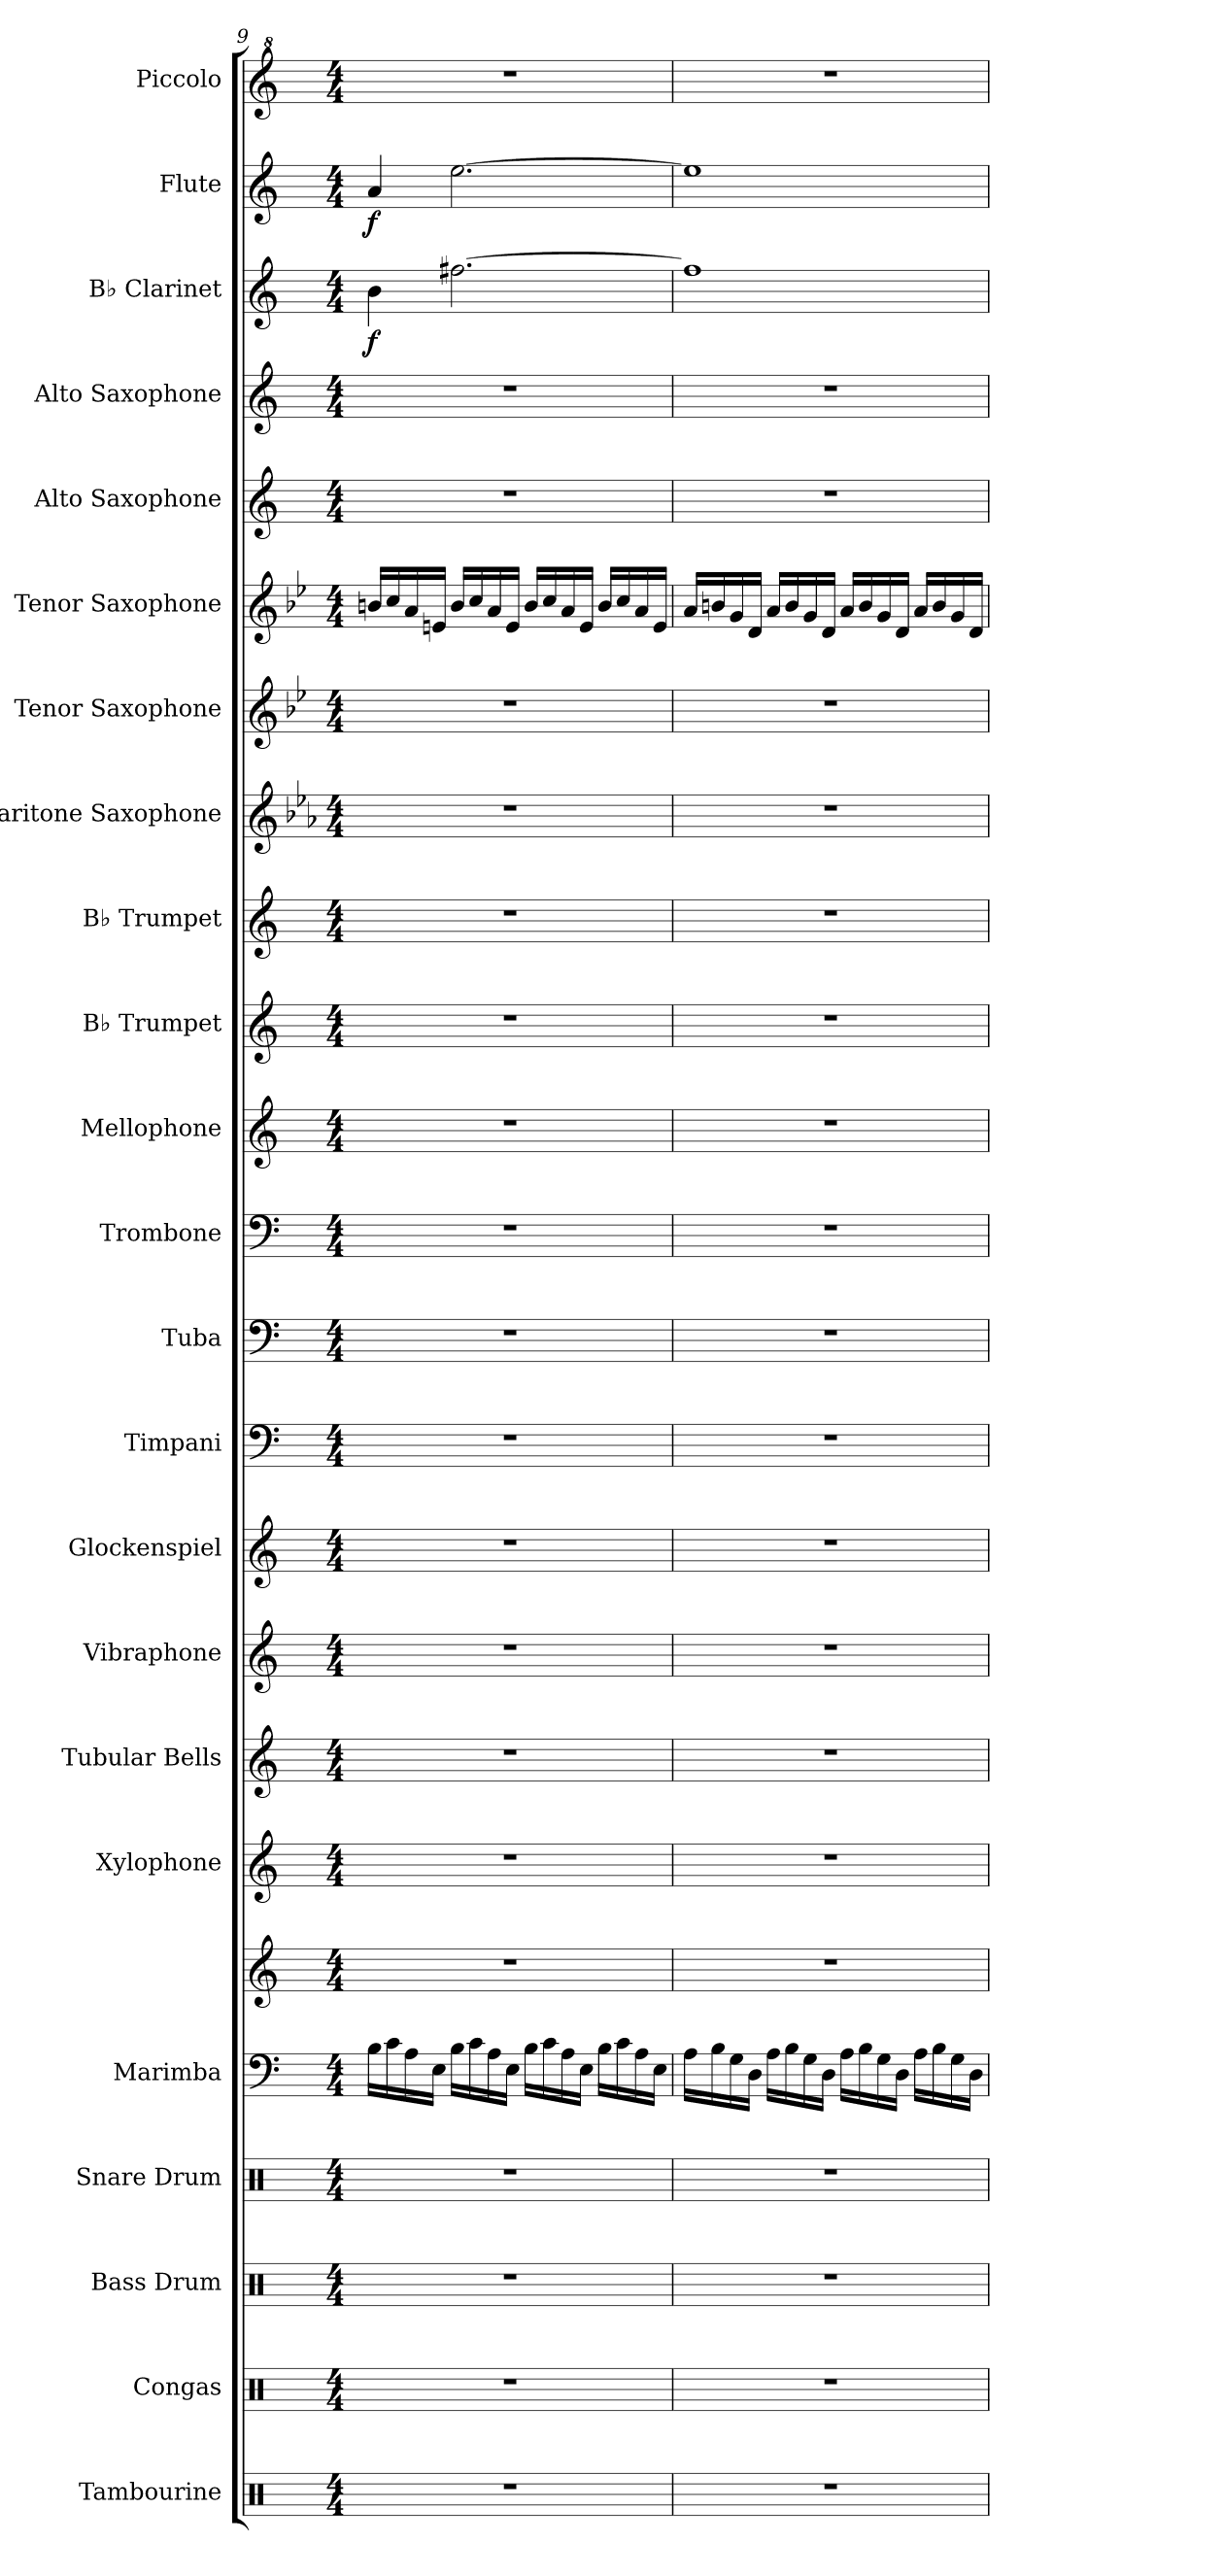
**kern	**kern	**kern	**kern	**kern	**kern	**kern	**kern	**kern	**kern	**kern	**kern	**kern	**kern	**kern	**kern	**kern	**kern	**kern	**kern	**kern	**kern	**dynam	**kern	**dynam	**kern
*part23	*part22	*part21	*part20	*part19	*part19	*part18	*part17	*part16	*part15	*part14	*part13	*part12	*part11	*part10	*part9	*part8	*part7	*part6	*part5	*part4	*part3	*part3	*part2	*part2	*part1
*staff24	*staff23	*staff22	*staff21	*staff20	*staff19	*staff18	*staff17	*staff16	*staff15	*staff14	*staff13	*staff12	*staff11	*staff10	*staff9	*staff8	*staff7	*staff6	*staff5	*staff4	*staff3	*staff3	*staff2	*staff2	*staff1
*I"Tambourine	*I"Congas	*I"Bass Drum	*I"Snare Drum	*I"Marimba	*	*I"Xylophone	*I"Tubular Bells	*I"Vibraphone	*I"Glockenspiel	*I"Timpani	*I"Tuba	*I"Trombone	*I"Mellophone	*I"B♭ Trumpet	*I"B♭ Trumpet	*I"Baritone Saxophone	*I"Tenor Saxophone	*I"Tenor Saxophone	*I"Alto Saxophone	*I"Alto Saxophone	*I"B♭ Clarinet	*	*I"Flute	*	*I"Piccolo
*I'Tamb.	*I'Co.	*I'B. Dr.	*I'Sn. Dr.	*I'Mrm.	*	*I'Xyl.	*I'Tu. Be.	*I'Vib.	*I'Glk.	*I'Timp.	*I'Tba.	*I'Tbn.	*I'Mph.	*I'B♭ Tpt.	*I'B♭ Tpt.	*I'Bar. Sax.	*I'T. Sax.	*I'T. Sax.	*I'A. Sax.	*I'A. Sax.	*I'B♭ Cl.	*	*I'Fl.	*	*I'Picc.
!!LO:PB:g=z
*clefX	*clefX	*clefX	*clefX	*clefF4	*clefG2	*clefG2	*clefG2	*clefG2	*clefG2	*clefF4	*clefF4	*clefF4	*clefG2	*clefG2	*clefG2	*clefG2	*clefG2	*clefG2	*clefG2	*clefG2	*clefG2	*	*clefG2	*	*clefG^2
*	*	*	*	*	*	*ITrd-7c-12	*	*	*ITrd-14c-24	*	*	*	*ITrd4c7	*ITrd1c2	*ITrd1c2	*ITrd12c21	*ITrd8c14	*ITrd8c14	*ITrd5c9	*ITrd5c9	*ITrd1c2	*	*	*	*ITrd-7c-12
*k[]	*k[]	*k[]	*k[]	*k[]	*k[]	*k[]	*k[]	*k[]	*k[]	*k[]	*k[]	*k[]	*k[b-]	*k[b-e-]	*k[b-e-]	*k[b-e-a-]	*k[b-e-]	*k[b-e-]	*k[b-e-a-]	*k[b-e-a-]	*k[b-e-]	*	*k[]	*	*k[]
*M4/4	*M4/4	*M4/4	*M4/4	*M4/4	*M4/4	*M4/4	*M4/4	*M4/4	*M4/4	*M4/4	*M4/4	*M4/4	*M4/4	*M4/4	*M4/4	*M4/4	*M4/4	*M4/4	*M4/4	*M4/4	*M4/4	*	*M4/4	*	*M4/4
=9	=9	=9	=9	=9	=9	=9	=9	=9	=9	=9	=9	=9	=9	=9	=9	=9	=9	=9	=9	=9	=9	=9	=9	=9	=9
!	!	!	!	!	!	!	!	!	!	!	!	!	!	!	!	!	!	!	!	!	!	!LO:DY:b	!	!LO:DY:b	!
1r	1r	1r	1r	16B\LL	1r	1r	1r	1r	1r	1r	1r	1r	1r	1r	1r	1r	1r	16Bn/LL	1r	1r	4a\	f	4a/	f	1r
.	.	.	.	16c\	.	.	.	.	.	.	.	.	.	.	.	.	.	16c/	.	.	.	.	.	.	.
.	.	.	.	16A\	.	.	.	.	.	.	.	.	.	.	.	.	.	16A/	.	.	.	.	.	.	.
.	.	.	.	16E\JJ	.	.	.	.	.	.	.	.	.	.	.	.	.	16En/JJ	.	.	.	.	.	.	.
.	.	.	.	16B\LL	.	.	.	.	.	.	.	.	.	.	.	.	.	16B/LL	.	.	[2.een\	.	[2.ee\	.	.
.	.	.	.	16c\	.	.	.	.	.	.	.	.	.	.	.	.	.	16c/	.	.	.	.	.	.	.
.	.	.	.	16A\	.	.	.	.	.	.	.	.	.	.	.	.	.	16A/	.	.	.	.	.	.	.
.	.	.	.	16E\JJ	.	.	.	.	.	.	.	.	.	.	.	.	.	16E/JJ	.	.	.	.	.	.	.
.	.	.	.	16B\LL	.	.	.	.	.	.	.	.	.	.	.	.	.	16B/LL	.	.	.	.	.	.	.
.	.	.	.	16c\	.	.	.	.	.	.	.	.	.	.	.	.	.	16c/	.	.	.	.	.	.	.
.	.	.	.	16A\	.	.	.	.	.	.	.	.	.	.	.	.	.	16A/	.	.	.	.	.	.	.
.	.	.	.	16E\JJ	.	.	.	.	.	.	.	.	.	.	.	.	.	16E/JJ	.	.	.	.	.	.	.
.	.	.	.	16B\LL	.	.	.	.	.	.	.	.	.	.	.	.	.	16B/LL	.	.	.	.	.	.	.
.	.	.	.	16c\	.	.	.	.	.	.	.	.	.	.	.	.	.	16c/	.	.	.	.	.	.	.
.	.	.	.	16A\	.	.	.	.	.	.	.	.	.	.	.	.	.	16A/	.	.	.	.	.	.	.
.	.	.	.	16E\JJ	.	.	.	.	.	.	.	.	.	.	.	.	.	16E/JJ	.	.	.	.	.	.	.
=10	=10	=10	=10	=10	=10	=10	=10	=10	=10	=10	=10	=10	=10	=10	=10	=10	=10	=10	=10	=10	=10	=10	=10	=10	=10
1r	1r	1r	1r	16A\LL	1r	1r	1r	1r	1r	1r	1r	1r	1r	1r	1r	1r	1r	16A/LL	1r	1r	1ee]	.	1ee]	.	1r
.	.	.	.	16B\	.	.	.	.	.	.	.	.	.	.	.	.	.	16Bn/	.	.	.	.	.	.	.
.	.	.	.	16G\	.	.	.	.	.	.	.	.	.	.	.	.	.	16G/	.	.	.	.	.	.	.
.	.	.	.	16D\JJ	.	.	.	.	.	.	.	.	.	.	.	.	.	16D/JJ	.	.	.	.	.	.	.
.	.	.	.	16A\LL	.	.	.	.	.	.	.	.	.	.	.	.	.	16A/LL	.	.	.	.	.	.	.
.	.	.	.	16B\	.	.	.	.	.	.	.	.	.	.	.	.	.	16B/	.	.	.	.	.	.	.
.	.	.	.	16G\	.	.	.	.	.	.	.	.	.	.	.	.	.	16G/	.	.	.	.	.	.	.
.	.	.	.	16D\JJ	.	.	.	.	.	.	.	.	.	.	.	.	.	16D/JJ	.	.	.	.	.	.	.
.	.	.	.	16A\LL	.	.	.	.	.	.	.	.	.	.	.	.	.	16A/LL	.	.	.	.	.	.	.
.	.	.	.	16B\	.	.	.	.	.	.	.	.	.	.	.	.	.	16B/	.	.	.	.	.	.	.
.	.	.	.	16G\	.	.	.	.	.	.	.	.	.	.	.	.	.	16G/	.	.	.	.	.	.	.
.	.	.	.	16D\JJ	.	.	.	.	.	.	.	.	.	.	.	.	.	16D/JJ	.	.	.	.	.	.	.
.	.	.	.	16A\LL	.	.	.	.	.	.	.	.	.	.	.	.	.	16A/LL	.	.	.	.	.	.	.
.	.	.	.	16B\	.	.	.	.	.	.	.	.	.	.	.	.	.	16B/	.	.	.	.	.	.	.
.	.	.	.	16G\	.	.	.	.	.	.	.	.	.	.	.	.	.	16G/	.	.	.	.	.	.	.
.	.	.	.	16D\JJ	.	.	.	.	.	.	.	.	.	.	.	.	.	16D/JJ	.	.	.	.	.	.	.
=	=	=	=	=	=	=	=	=	=	=	=	=	=	=	=	=	=	=	=	=	=	=	=	=	=
*-	*-	*-	*-	*-	*-	*-	*-	*-	*-	*-	*-	*-	*-	*-	*-	*-	*-	*-	*-	*-	*-	*-	*-	*-	*-
